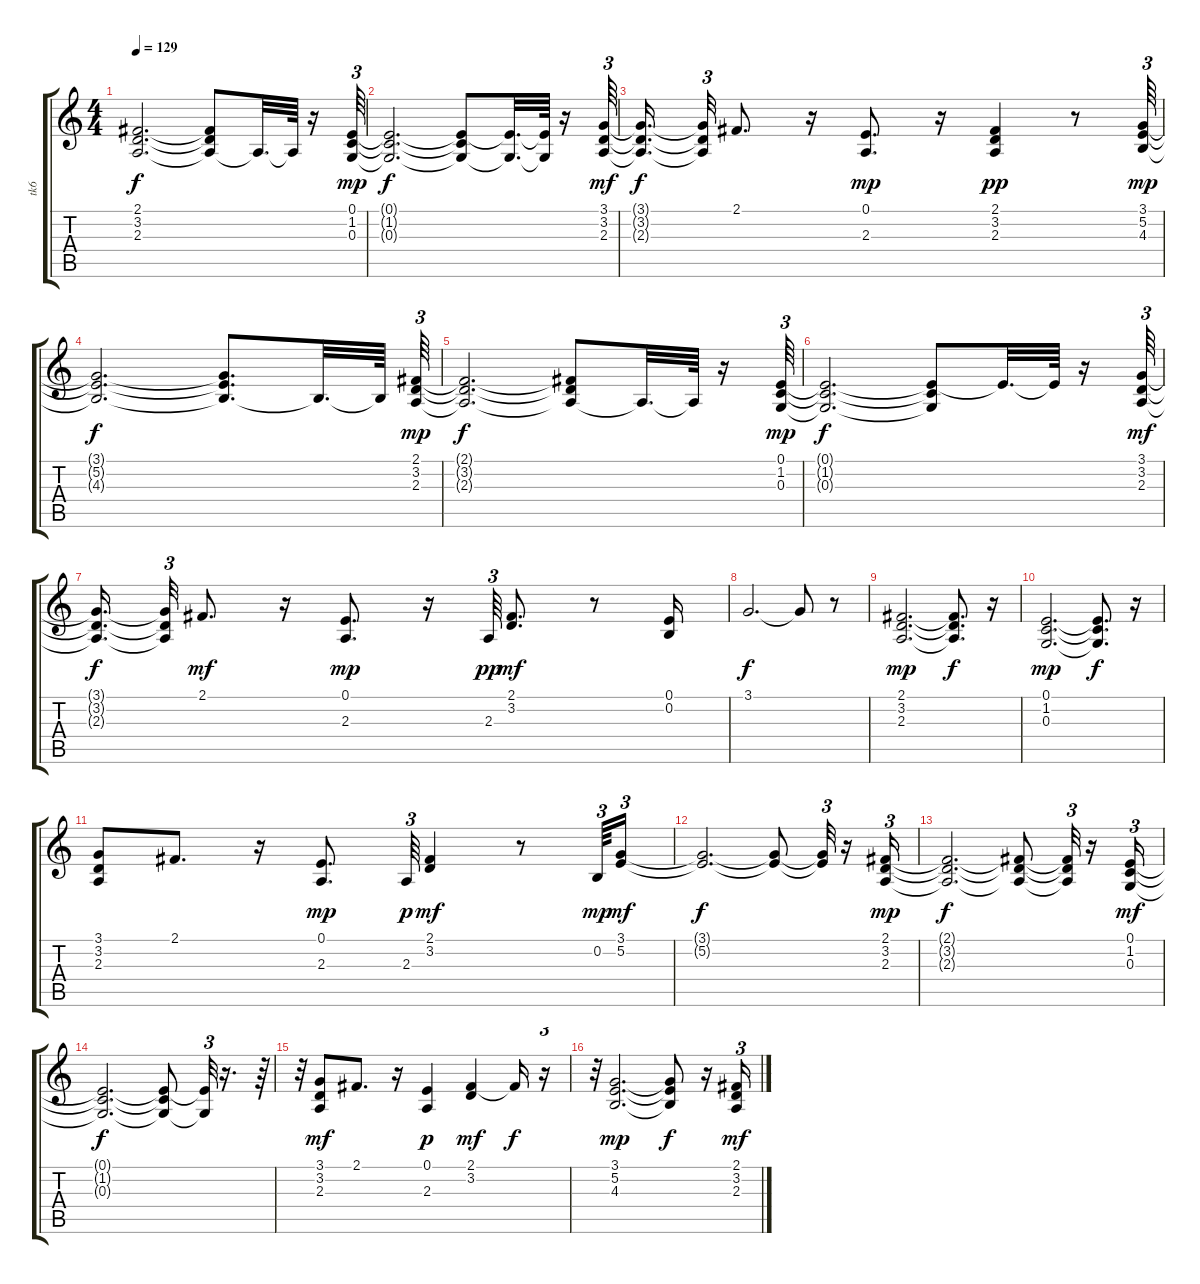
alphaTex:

\track ("tk6" "tk6") {instrument fx4atmosphere}
\staff {score tabs}
\tuning (E4 B3 G3 D3 A2 E2) {hide}
\ts (4 4)
\tempo 129
\clef g2
\ks c
(2.1{t} 3.2{t} 2.3{t}).2{d dy f} (2.1{t} 3.2{t} 2.3{t}).8 2.3{t}.32{d} 2.3{t}.64 r.16 (0.1 1.2 0.3).64{tu (3 2) dy mp} |
(0.1{t} 1.2{t} 0.3{t}).2{d dy f} (0.1{t} 1.2{t} 0.3{t}).8 (0.1{t} 0.3{t}).32{d} (0.1{t} 0.3{t}).64 r.16 (3.1 3.2 2.3).64{tu (3 2) dy mf} |
(3.1{t} 3.2{t} 2.3{t}).16{d dy f beam splitsecondary} (3.1{t} 3.2{t} 2.3{t}).32{tu (3 2)} 2.1.8{d} r.16 (0.1 2.3).8{d dy mp} r.16 (2.1 3.2 2.3).4{dy pp} r.8 (3.1 5.2 4.3).64{tu (3 2) dy mp} |
(3.1{t} 5.2{t} 4.3{t}).2{d dy f} (3.1{t} 5.2{t} 4.3{t}).8{d} 4.3{t}.32{d} 4.3{t}.64 (2.1 3.2 2.3).64{tu (3 2) dy mp} |
(2.1{t} 3.2{t} 2.3{t}).2{d dy f} (2.1{t} 3.2{t} 2.3{t}).8 2.3{t}.32{d} 2.3{t}.64 r.16 (0.1 1.2 0.3).64{tu (3 2) dy mp} |
(0.1{t} 1.2{t} 0.3{t}).2{d dy f} (0.1{t} 1.2{t} 0.3{t}).8 0.1{t}.32{d} 0.1{t}.64 r.16 (3.1 3.2 2.3).64{tu (3 2) dy mf} |
(3.1{t} 3.2{t} 2.3{t}).16{d dy f beam splitsecondary} (3.1{t} 3.2{t} 2.3{t}).32{tu (3 2)} 2.1.8{d dy mf} r.16 (0.1 2.3).8{d dy mp} r.16 2.3.64{tu (3 2) dy pp} (2.1 3.2).8{d dy mf} r.8 (0.1 0.2).16 |
3.1.2{d dy f} 3.1{t}.8 r.8 |
(2.1 3.2 2.3).2{d dy mp} (2.1{t} 3.2{t} 2.3{t}).8{d dy f} r.16 |
(0.1 1.2 0.3).2{d dy mp} (0.1{t} 1.2{t} 0.3{t}).8{d dy f} r.16 |
(3.1 3.2 2.3).8 2.1.8{d} r.16 (0.1 2.3).8{d dy mp} 2.3.64{tu (3 2) dy p} (2.1 3.2).4{dy mf} r.8 0.2.64{tu (3 2) dy mp} (3.1 5.2).16{tu (3 2) dy mf} |
(3.1{t} 5.2{t}).2{d dy f} (3.1{t} 5.2{t}).8 (3.1{t} 5.2{t}).32{tu (3 2)} r.16 (2.1 3.2 2.3).16{tu (3 2) dy mp} |
(2.1{t} 3.2{t} 2.3{t}).2{d dy f} (2.1{t} 3.2{t} 2.3{t}).8 (2.1{t} 3.2{t} 2.3{t}).32{tu (3 2)} r.16 (0.1 1.2 0.3).16{tu (3 2) dy mf} |
(0.1{t} 1.2{t} 0.3{t}).2{d dy f} (0.1{t} 1.2{t} 0.3{t}).8 (0.1{t} 0.3{t}).32{tu (3 2)} r.16{d} r.64{tu (3 2)} |
r.32{tu (3 2)} (3.1 3.2 2.3).8{dy mf} 2.1.8{d} r.16 (0.1 2.3).4{dy p} (2.1 3.2).4{dy mf} 2.1{t}.16{dy f} r.16{tu (3 2)} |
r.32{tu (3 2)} (3.1 5.2 4.3).2{d dy mp} (3.1{t} 5.2{t} 4.3{t}).8{dy f} r.16 (2.1 3.2 2.3).16{tu (3 2) dy mf}
